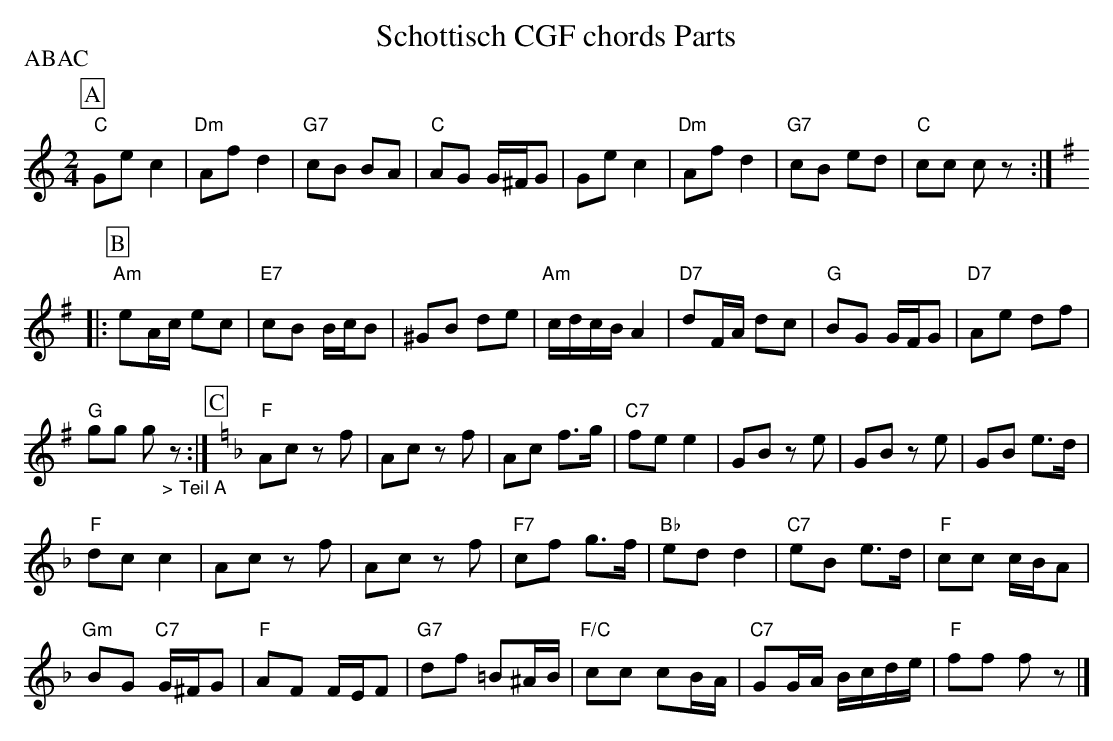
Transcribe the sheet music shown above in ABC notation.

X:1
T: Schottisch CGF chords Parts
P:ABAC
M:2/4
L:1/8
K:C %%MIDI gchordon
[P:A] "C"Gec2 | "Dm"Afd2 | "G7"cB BA | "C"AG G/^F/G | Gec2 | "Dm"Afd2 | "G7"cB ed | "C"cc cz :: [P:B] [K:G]
"Am"eA/c/ ec | "E7"cB B/c/B | ^GB de | "Am"c/d/c/B/A2 | "D7"dF/A/  dc | "G"BG G/F/G | "D7"Ae df |
"G"gg g"_> Teil A"z :| [P:C] [K:F] "F"Ac zf | Ac zf | Ac f>g | "C7"fee2 | GB ze | GB ze | GB e>d |
"F"dcc2 | Ac zf | Ac zf | "F7"cf g>f | "Bb"edd2 | "C7"eB e>d | "F"cc c/B/A |
"Gm"BG "C7"G/^F/G | "F"AF F/E/F | "G7"df =B^A/B/ | "F/C"cc cB/A/ | "C7"GG/A/ B/c/d/e/ | "F"ff fz |]
